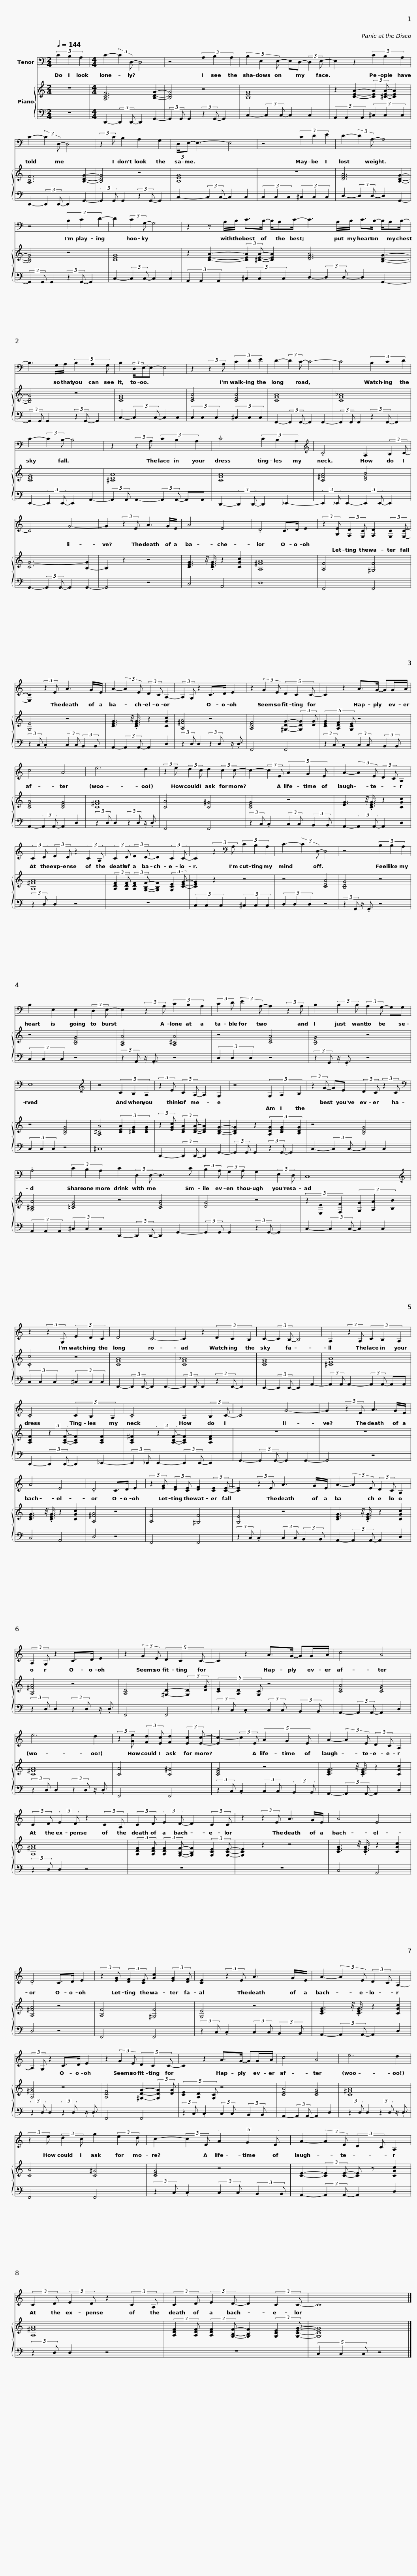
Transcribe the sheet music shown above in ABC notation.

X:1
%%score 1 { 2 | 3 }
L:1/8
Q:1/4=144
M:2/4
I:linebreak $
K:C
V:1 bass
V:2 treble
V:3 bass
V:1
 (3C2 B,2 A,2 |[M:4/4] C2- (3:2:2C2 D,- D,4 | z4 (3A,2 B,2 A,2 | (5:4:3B,2 E,2 E,- E,D,- (3:2:2D,2 E,- |$ E,2 z2 (3C2 B,2 A,2 | %5
 C2- (3:2:2C2 D,- D,4 | (3:2:2z2 C B,2 A,2 G,2 | (3:2:2D,/E,- E,3- E,4 |$ z4 (3C2 D2 E2 | D2- (3:2:2D2 A,- A,4 | %10
 z4 (3B,2 C2 D2- | D2 (3:2:2C2 G,- G,4 |$ z2 z A,/B,/ C>B,- B,/A,C/- | C3 A,/B,/ C>B,- B,/A,B,/- | B,3 G,/A,/ (5:4:3B,2 A,2 G, |$ %15
 B,2 (3:2:2D,/E,-E,- E,4 | z2 (3:2:2z2 A, (3C2 D2 E2 | D2- (3:2:2D2 C- C4- | C4 (3B,2 C2 D2 |$ C2- (3:2:2C2 B,- B,4 | %20
 z2 (3:2:2z2 A, (3C2 B,2 A,2 | .C4 (3C2 B,2 A,2 |[K:treble] .C4 A,2 (3:2:2B,2 C- |$ C4 G4- | G2 (3:2:2z2 E A3 G/E/ | %25
 A4 E4 | .D4 C>D E2 | (3:2:2z2 [G,E] (3:2:2[F,D]2 [E,C] [F,D]2 (3:2:2[E,C]2 [E,C]- |$ [E,C]2 (3:2:2z2 E A3 G/E/ | A2- (3:2:2A2 E (3:2:2D2 C A,2- | %30
 (3:2:2A,2 G, z2 C>D E2 | z2 (3:2:2G2 E (5:4:3D2 C2 C- |$ C2 z2 A>G- GG/A/ | c4 A4 | e6 d2 | %35
 (3:2:2z2 e (3:2:2d2 c d2 (3:2:2c2 c- |$ c2- (3:2:2c2 E (5:4:3A2 G2 E | A2- (3:2:2A2 E (3:2:2D2 C A,2 | (3:2:2C2 D (3:2:2E2 D z2 (3:2:2C2 A, |$ (3:2:2C2 D (3:2:2E2 D- D2 (3:2:2C2 C- | %40
 C2 (3:2:2z2[K:bass] A, (3C2 B,2 A,2 | C2- (3:2:2C2 D,- D,4 | z4 (3B,2 B,2 A,2 |$ B,2 E,2 E,2 (3:2:2D,2 E,- | E,2 (3:2:2z2 A, (3C2 B,2 A,2 | %45
 (3:2:2C2 D (3:2:2E2 A,- A,2 (3:2:2z2 A, | B,2 (3:2:2B,2 B, (3:2:2A,2 G,- G,G, |$ E,8 |[K:treble] z4 (3C2 B,2 A,2 | (3:2:2z2 E (3:2:2C2 A,- A,2 G,2 | %50
 z4 (3G,2 A,2 B,2 | (3:2:2z2 G- GE (3:2:2D2 C (3:2:2z2 C |$[K:bass] .A,4 (3C2 B,2 A,2 | C2 (3:2:2D,2 D,- D,3 C | (3:2:2B,2 A, (3:2:2G,2 A, G,2 (3:2:2E,2 D, |$ %55
 C,8 |[K:treble] z2 (3:2:2z2 G, (3E2 D2 C2 | D4 C4- | C2 z2 (3D2 C2 B,2 |$ C2- (3:2:2C2 B,- B,4 | %60
 A,2 (3:2:2z2 A, (3C2 B,2 A,2 | .C4 (3C2 B,2 A,2 | .C4 A,2 (3:2:2B,2 C- |$ C4 G4- | G2 (3:2:2z2 E A3 G/E/ | %65
 A4 E4 | .D4 C>D E2 | (3:2:2z2 [EG] (3:2:2[DF]2 [CE] [DF]2 (3:2:2[CE]2 [CE]- |$ [CE]2 (3:2:2z2 E A3 G/E/ | A2- (3:2:2A2 E (3:2:2D2 C A,2 | %70
 (3:2:2A,2 G, z2 C>D E2 | z2 (3:2:2G2 E (5:4:3D2 C2 C- |$ C2 z2 A>G- GG/A/ | c4 A4 | e6 d2 | %75
 (3:2:2z2 [Ge] (3:2:2[Fd]2 [Ec] [Fd]2 (3:2:2[Ec]2 [Ec]- |$ [Ec-]2 (3:2:2c2 E (5:4:3A2 G2 E | A2- (3:2:2A2 E (3:2:2D2 C A,2 | (3:2:2C2 D (3:2:2E2 D z2 (3:2:2C2 A, |$ (3:2:2C2 D (3:2:2E2 D- D2 (3:2:2C2 C | %80
 z2 (3:2:2z2 E A3 G/E/ | A4 E4 | .D4 C>D E2 |$ (3:2:2z2 [EG] (3:2:2[DF]2 [CE] [Gc]2 (3:2:2[EG]2 [DF] | [CE]2 (3:2:2z2 E A3 G/E/ | %85
 A2- (3:2:2A2 E (3:2:2D2 C A,2- | (3:2:2A,2 G, z2 C>D E2 |$ z2 (3:2:2G2 E (5:4:3D2 C2 C- | C2 z2 A>G- GG/A/ | c4 A4 | %90
 e6 d2 |$ (3:2:2z2 e (3:2:2d2 c g2 (3:2:2e2 d | c2- (3:2:2c2 E (5:4:3A2 G2 E | A2- (3:2:2A2 E (3:2:2D2 C A,2 |$ (3:2:2C2 D (3:2:2E2 D z2 (3:2:2C2 A, | %95
 (3:2:2C2 D (3:2:2E2 D- D2 (3:2:2C2 C- | C8 |] %97
V:2
 z4 |[M:4/4] [A,CF]6 [B,DG]2- | [B,DG]4 z4 | [B,EG]8 |$ z2 [CEA]2- (3:2:2[CEA]2 [^CEA]- [CEA]2 | %5
 [A,CF]6 [B,DG]2- | [B,DG]4 z4 | [B,EG]8 |$ z8 | [DFA]6 [B,DG]2- | %10
 [B,DG]4 z4 | [CEG]8 |$ z2 [CEA]2- (3:2:2[CEA]2 [^CEA]- [CEA]2 | [DFA]6 [B,DG]2- | [B,DG]4 z4 |$ %15
 [CEG]8 | [CEA]4 [CEA]4 | [CFA]8 | [CF_A]8 |$ [CEG]8 | %20
 [^CEA]8 | [CFA]8 | [C^FA]4 [DFB]4 |$ [CG-]6 [B,-G]2 | B,2 z2 z4 | %25
 [CEG]3 z/4 .[CEG]3/4 z2 [CGc]2 | [A,^FA]8 | [A,F]4 [^G,F]4 |$ [G,E]4 z4 | [CEG]3 z/4 .[CEG]3/4 z2 [CGc]2 | %30
 [A,^FA]4 z4 | [A,DF]4 [^G,DG]2- (3:2:2[G,DG]2 [DG] |$ (5:4:3[CEG]2 [A,DF]2 [G,CE] z4 | [CEA]4 [CEG]4 | [C^FA]8 | %35
 [CA]4 [C^G]4 |$ [CEG]4 z4 | [EG]3 z/4 .[CEG]3/4 z2 [CGc]2 | [A,^FA]8 |$ (3:2:2[A,DF]2 [A,DF] (3:2:2[A,DF]2 [G,B,F]- [G,B,F]2 (3:2:2[G,CE]2 [CEG]- | %40
 [CEG]2 z2 z4 | z4 [CEA]4 | [B,DG]4 z4 |$ z4 [B,DG]4 | [A,CA]4 [A,^CA]4 | %45
 z4 [CEA]4 | [B,DG]4 z4 |$ z4 [B,DG]4 | [A,^CA]4 (3[CEA]2 [=CEG]2 [CEG]2 | (3:2:2z2 [EGc] (3:2:2[CEA]2 [CEA]- [CEA]2 [B,DG]2- | %50
 [B,DG]2 z2 (3[A,DG]2 [CEG]2 [B,DG]2 | z4 [B,DG]4 |$ [A,^CA]4 [=CEG]4 | z4 [CFA]4 | [DG]4 z4 |$ %55
 (3z2 [E,E]2 [F,F]2 (3[G,G]2 [A,A]2 [B,B]2 | .[Cc]4 z4 | [CFA]8 | [CF_A]8 |$ [CEG]8 | %60
 [^CEA]8 | [A,CF]2 (3:2:2z2 [A,CF]- [A,CF]2 [A,CF]2 | [A,C^F]2 (3:2:2z2 [A,CF]- [A,CF]2 [A,DF]2 |$ z8 | z8 | %65
 [CEG]3 z/4 .[CEG]3/4 z2 [CGc]2 | [A,^FA]4 z4 | [A,F]4 [^G,F]4 |$ [G,E]4 z4 | [CEG]3 z/4 .[CEG]3/4 z2 [CGc]2 | %70
 [A,^FA]4 z4 | [A,D]4 [^G,D]2- (3:2:2[G,D]2 [DG] |$ (5:4:3[CE]2 [A,D]2 [G,C] z4 | [CEA]4 [CEG]4 | [C^FA]8 | %75
 [CA]4 [C^G]4 |$ [CEG]4 z4 | [CEG]3 z/4 .[CEG]3/4 z2 [CGc]2 | [A,^FA]8 |$ (3:2:2[A,DF]2 [A,DF] (3:2:2[A,DF]2 [G,B,F]- [G,B,F]2 (3:2:2[G,CE]2 [G,CE]- | %80
 [G,CE]2 z2 z4 | [CEG]3 z/4 .[CEG]3/4 z2 [CGc]2 | [A,^FA]4 z4 |$ [A,F]4 [^G,F]4 | [G,E]4 z4 | %85
 [CEG]3 z/4 .[CEG]3/4 z2 [CGc]2 | [A,^FA]4 z4 |$ [A,DF]4 [^G,DG]2- (3:2:2[G,DG]2 [DG] | (5:4:3[CE]2 [A,D]2 [G,C] z4 | [CEA]4 [CEG]4 | %90
 [C^FA]8 |$ [CA]4 [C^G]4 | [CEG]4 z4 | [CE]2- (3:2:2[CE]2 [CE]- [CE] z [CGc]2 |$ [A,^FA]8 | %95
 (3:2:2[A,DF]2 [A,DF] (3:2:2[A,DF]2 [G,B,F]- [G,B,F]2 (3:2:2[G,CE]2 [G,CEG]- | [G,CEG]8 |] %97
V:3
 z4 |[M:4/4] D,,2- (3:2:2D,,2 D,,- D,,2 G,,2- | (3:2:2G,,2 G,, G,,2 (3:2:2z2 G,,- G,,2 | C,2- (3:2:2C,2 C,- C,2 C,2 |$ (3A,,2 A,,2 A,,2 (3^C,2 C,2 C,2 | %5
 D,,2- (3:2:2D,,2 D,,- D,,2 G,,2- | (3:2:2G,,2 G,, G,,2 (3:2:2z2 G,,- G,,2 | C,2- (3:2:2C,2 C,- C,2 C,2 |$ (3C,2 C,2 C,2 (3^C,2 C,2 C,2 | D,2- (3:2:2D,2 D,- D,2 G,,2- | %10
 (3:2:2G,,2 G,, G,,2 (3:2:2z2 G,,- G,,2 | C,2- (3:2:2C,2 C,- C,2 C,2 |$ (3A,,2 A,,2 A,,2 (3^C,2 C,2 C,2 | D,2- (3:2:2D,2 D,- D,2 G,,2- | (3:2:2G,,2 G,, G,,2 (3:2:2z2 G,,- G,,2 |$ %15
 C,2- (3:2:2C,2 C,- C,2 C,2 | (3C,2 C,2 C,2 (3^C,2 C,2 C,2 | F,,2- (3:2:2F,,2 F,,- F,,2 F,,2- | (3:2:2F,,2 F,, F,,2 (3:2:2z2 F,,- F,,2 |$ E,,2- (3:2:2E,,2 E,,- E,,2 A,,2- | %20
 (3:2:2A,,2 A,, A,,2- (3:2:2A,,2 A,,- A,,A,, | D,,2- (3:2:2D,,2 D,,- D,,2 _E,,2- | (3:2:2E,,2 _E,, E,,2- (3:2:2E,,2 E,,- E,,2 |$ G,,2- (3:2:2G,,2 G,,- G,,2 G,,2- | G,,4 z4 | %25
 C,4 A,,4 | D,8 | F,,4 F,,4 |$ (3:2:2z2 C, .C,2 (3:2:2C,2 C, (3:2:2B,,2 B,, | A,,2- (3:2:2A,,2 A,,- A,,2 D,2 | %30
 (3:2:2z2 D, D,2 (3:2:2z2 D, z/ .D,3/2 | F,,4 F,,4 |$ (3:2:2z2 C, .C,2 (3:2:2C,2 C, (3:2:2B,,2 B,, | A,,2- (3:2:2A,,2 A,,- A,,2 D,2 | (3:2:2z2 D, D,2 (3:2:2z2 D, z/ .D,3/2 | %35
 F,,4 F,,4 |$ (3:2:2z2 C, .C,2 (3:2:2C,2 C, (3:2:2B,,2 B,, | A,,2- (3:2:2A,,2 A,,- A,,2 D,2 | (3:2:2z2 D, D,2 z4 |$ z8 | %40
 (3C,2 C,2 C,2 (3^C,2 C,2 C,2 | (3D,2 D,2 D,2 z4 | (3:2:2z2 G,, z/ .G,,3/2 z4 |$ (3C,2 C,2 C,2 z4 | (3:2:2z2 A,, z/ .A,,3/2 z4 | %45
 (3D,2 D,2 D,2 z4 | (3:2:2z2 G,, z/ .G,,3/2 z4 |$ (3C,2 C,2 C,2 z4 | ^C,8 | D,,2- (3:2:2D,,2 D,,- D,,2 G,,2- | %50
 (3:2:2G,,2 G,, G,,2 (3:2:2z2 G,,- G,,2 | C,2- (3:2:2C,2 C,- C,2 C,2 |$ (3A,,2 A,,2 A,,2 (3^C,2 C,2 C,2 | D,,2- (3:2:2D,,2 D,,- D,,2 G,,2- | (3:2:2G,,2 G,, G,,2 (3:2:2z2 G,,- G,,2 |$ %55
 C,2- (3:2:2C,2 C,- C,2 C,2 | (3C,2 C,2 C,2 (3^C,2 C,2 C,2 | F,,2- (3:2:2F,,2 F,,- F,,2 F,,2- | (3:2:2F,,2 F,, F,,2 (3:2:2z2 F,,- F,,2 |$ E,,2- (3:2:2E,,2 E,,- E,,2 A,,2- | %60
 (3:2:2A,,2 A,, A,,2- (3:2:2A,,2 A,,- A,,A,, | D,,2- (3:2:2D,,2 D,,- D,,2 _E,,2- | (3:2:2E,,2 _E,, E,,2- (3:2:2E,,2 E,,- E,,2 |$ G,,2- (3:2:2G,,2 G,,- G,,2 G,,2- | G,,4 z4 | %65
 C,4 A,,4 | D,4 z4 | F,,4 F,,4 |$ (3:2:2z2 C, .C,2 (3:2:2C,2 C, (3:2:2B,,2 B,, | A,,2- (3:2:2A,,2 A,,- A,,2 D,2 | %70
 (3:2:2z2 D, D,2 (3:2:2z2 D, z/ .D,3/2 | F,,4 F,,4 |$ (3:2:2z2 C, .C,2 (3:2:2C,2 C, (3:2:2B,,2 B,, | A,,2- (3:2:2A,,2 A,,- A,,2 D,2 | (3:2:2z2 D, D,2 (3:2:2z2 D, z/ .D,3/2 | %75
 F,,4 F,,4 |$ (3:2:2z2 C, .C,2 (3:2:2C,2 C, (3:2:2B,,2 B,, | A,,2- (3:2:2A,,2 A,,- A,,2 D,2 | (3:2:2z2 D, D,2 z4 |$ z8 | %80
 z8 | C,4 A,,4 | D,4 z4 |$ F,,4 F,,4 | (3:2:2z2 C, .C,2 (3:2:2C,2 C, (3:2:2B,,2 B,, | %85
 A,,2- (3:2:2A,,2 A,,- A,,2 D,2 | (3:2:2z2 D, D,2 (3:2:2z2 D, z/ .D,3/2 |$ F,,4 F,,4 | (3:2:2z2 C, .C,2 (3:2:2C,2 C, (3:2:2B,,2 B,, | A,,2- (3:2:2A,,2 A,,- A,,2 D,2 | %90
 (3:2:2z2 D, D,2 (3:2:2z2 D, z/ .D,3/2 |$ F,,4 F,,4 | (3:2:2z2 C, .C,2 (3:2:2C,2 C, (3:2:2B,,2 B,, | A,,2- (3:2:2A,,2 A,,- A,,2 D,2 |$ (3:2:2z2 D, D,2 z4 | %95
 z8 | (5:4:3C,2 C,2 C, z4 |] %97
